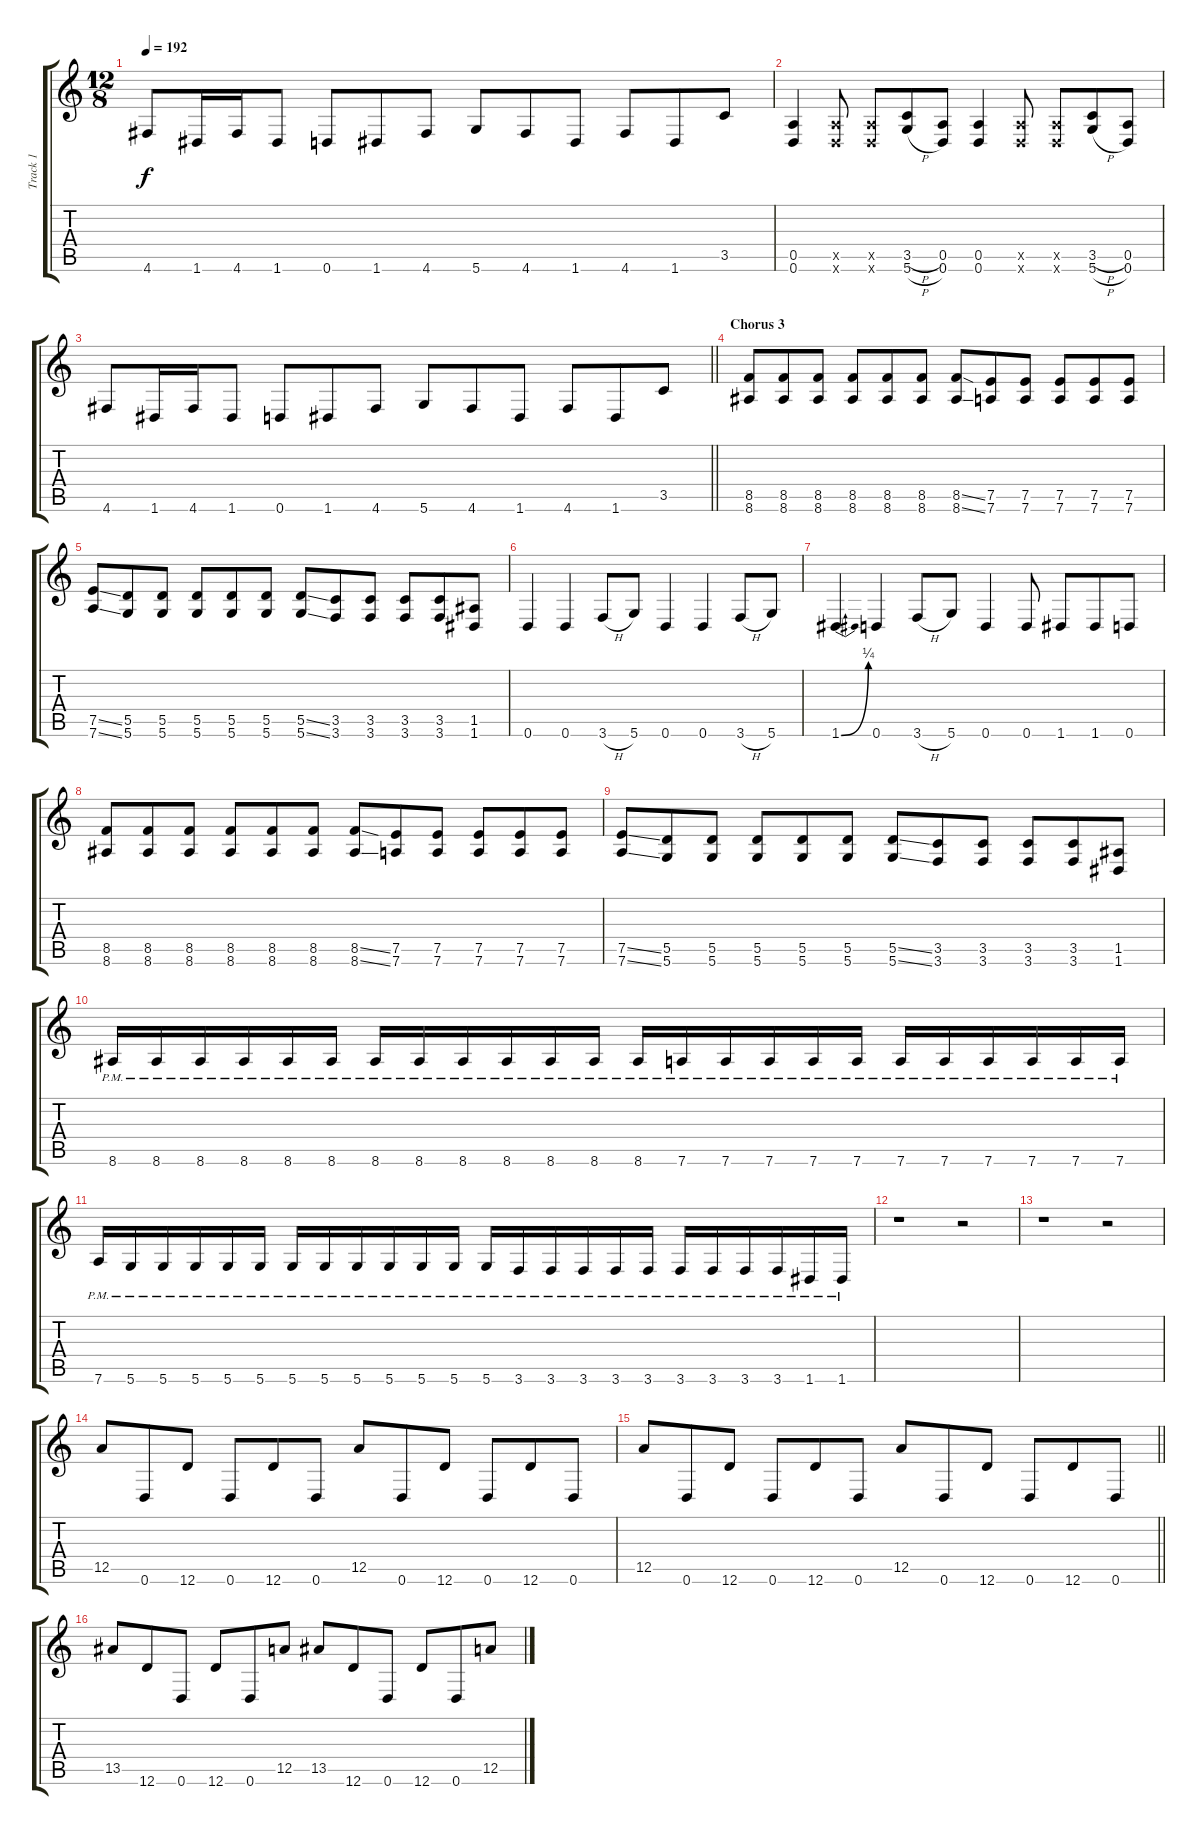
\track ("Track 1" "Track 1") {instrument distortionguitar}
\staff {score tabs}
\tuning (E4 B3 G3 D3 A2 D2) {hide}
\ts (12 8)
\tempo 192
\clef g2
\ks c
4.6.8{dy f} 1.6.16 4.6.16 1.6.8 0.6.8 1.6.8 4.6.8 5.6.8 4.6.8 1.6.8 4.6.8 1.6.8 3.5.8 |
(0.5 0.6).4 (0.5{x} 0.6{x}).8 (0.5{x} 0.6{x}).8 (3.5{h} 5.6{h}).8 (0.5 0.6).8 (0.5 0.6).4 (0.5{x} 0.6{x}).8 (0.5{x} 0.6{x}).8 (3.5{h} 5.6{h}).8 (0.5 0.6).8 |
\barLineRight lightlight
4.6.8 1.6.16 4.6.16 1.6.8 0.6.8 1.6.8 4.6.8 5.6.8 4.6.8 1.6.8 4.6.8 1.6.8 3.5.8 |
\section ("" "Chorus 3")
(8.5 8.6).8 (8.5 8.6).8 (8.5 8.6).8 (8.5 8.6).8 (8.5 8.6).8 (8.5 8.6).8 (8.5{ss} 8.6{ss}).8 (7.5 7.6).8 (7.5 7.6).8 (7.5 7.6).8 (7.5 7.6).8 (7.5 7.6).8 |
(7.5{ss} 7.6{ss}).8 (5.5 5.6).8 (5.5 5.6).8 (5.5 5.6).8 (5.5 5.6).8 (5.5 5.6).8 (5.5{ss} 5.6{ss}).8 (3.5 3.6).8 (3.5 3.6).8 (3.5 3.6).8 (3.5 3.6).8 (1.5 1.6).8 |
0.6.4 0.6.4 3.6{h}.8 5.6.8 0.6.4 0.6.4 3.6{h}.8 5.6.8 |
1.6{be (bend 0 0 60 1)}.4 0.6.4 3.6{h}.8 5.6.8 0.6.4 0.6.8 1.6.8 1.6.8 0.6.8 |
(8.5 8.6).8 (8.5 8.6).8 (8.5 8.6).8 (8.5 8.6).8 (8.5 8.6).8 (8.5 8.6).8 (8.5{ss} 8.6{ss}).8 (7.5 7.6).8 (7.5 7.6).8 (7.5 7.6).8 (7.5 7.6).8 (7.5 7.6).8 |
(7.5{ss} 7.6{ss}).8 (5.5 5.6).8 (5.5 5.6).8 (5.5 5.6).8 (5.5 5.6).8 (5.5 5.6).8 (5.5{ss} 5.6{ss}).8 (3.5 3.6).8 (3.5 3.6).8 (3.5 3.6).8 (3.5 3.6).8 (1.5 1.6).8 |
8.6{pm}.16 8.6{pm}.16 8.6{pm}.16 8.6{pm}.16 8.6{pm}.16 8.6{pm}.16 8.6{pm}.16 8.6{pm}.16 8.6{pm}.16 8.6{pm}.16 8.6{pm}.16 8.6{pm}.16 8.6{pm}.16 7.6{pm}.16 7.6{pm}.16 7.6{pm}.16 7.6{pm}.16 7.6{pm}.16 7.6{pm}.16 7.6{pm}.16 7.6{pm}.16 7.6{pm}.16 7.6{pm}.16 7.6{pm}.16 |
7.6{pm}.16 5.6{pm}.16 5.6{pm}.16 5.6{pm}.16 5.6{pm}.16 5.6{pm}.16 5.6{pm}.16 5.6{pm}.16 5.6{pm}.16 5.6{pm}.16 5.6{pm}.16 5.6{pm}.16 5.6{pm}.16 3.6{pm}.16 3.6{pm}.16 3.6{pm}.16 3.6{pm}.16 3.6{pm}.16 3.6{pm}.16 3.6{pm}.16 3.6{pm}.16 3.6{pm}.16 1.6{pm}.16 1.6{pm}.16 |
r.1 r.2 |
r.1 r.2 |
12.5.8 0.6.8 12.6.8 0.6.8 12.6.8 0.6.8 12.5.8 0.6.8 12.6.8 0.6.8 12.6.8 0.6.8 |
\barLineRight lightlight
12.5.8 0.6.8 12.6.8 0.6.8 12.6.8 0.6.8 12.5.8 0.6.8 12.6.8 0.6.8 12.6.8 0.6.8 |
13.5.8 12.6.8 0.6.8 12.6.8 0.6.8 12.5.8 13.5.8 12.6.8 0.6.8 12.6.8 0.6.8 12.5.8
